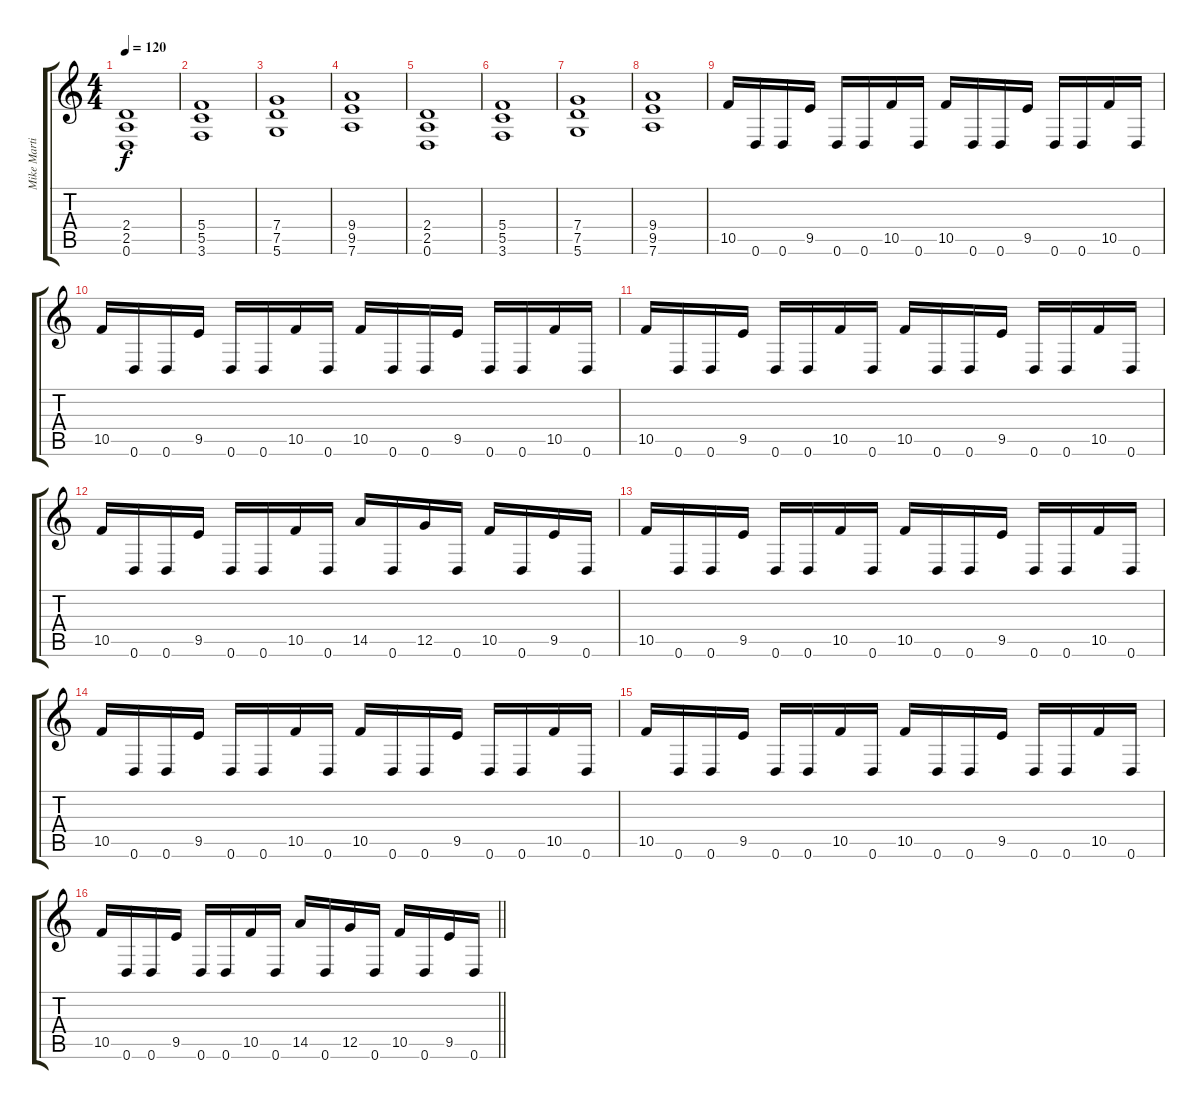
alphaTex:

\track ("Mike Martin" "Mike Marti") {instrument distortionguitar}
\staff {score tabs}
\tuning (D4 A3 F3 C3 G2 D2) {hide}
\ts (4 4)
\section ("" "")
\tempo 120
\clef g2
\ks c
(2.4 2.5 0.6).1{dy f} |
(5.4 5.5 3.6).1 |
(7.4 7.5 5.6).1 |
(9.4 9.5 7.6).1 |
(2.4 2.5 0.6).1 |
(5.4 5.5 3.6).1 |
(7.4 7.5 5.6).1 |
(9.4 9.5 7.6).1 |
10.5.16 0.6.16 0.6.16 9.5.16 0.6.16 0.6.16 10.5.16 0.6.16 10.5.16 0.6.16 0.6.16 9.5.16 0.6.16 0.6.16 10.5.16 0.6.16 |
10.5.16 0.6.16 0.6.16 9.5.16 0.6.16 0.6.16 10.5.16 0.6.16 10.5.16 0.6.16 0.6.16 9.5.16 0.6.16 0.6.16 10.5.16 0.6.16 |
10.5.16 0.6.16 0.6.16 9.5.16 0.6.16 0.6.16 10.5.16 0.6.16 10.5.16 0.6.16 0.6.16 9.5.16 0.6.16 0.6.16 10.5.16 0.6.16 |
10.5.16 0.6.16 0.6.16 9.5.16 0.6.16 0.6.16 10.5.16 0.6.16 14.5.16 0.6.16 12.5.16 0.6.16 10.5.16 0.6.16 9.5.16 0.6.16 |
10.5.16 0.6.16 0.6.16 9.5.16 0.6.16 0.6.16 10.5.16 0.6.16 10.5.16 0.6.16 0.6.16 9.5.16 0.6.16 0.6.16 10.5.16 0.6.16 |
10.5.16 0.6.16 0.6.16 9.5.16 0.6.16 0.6.16 10.5.16 0.6.16 10.5.16 0.6.16 0.6.16 9.5.16 0.6.16 0.6.16 10.5.16 0.6.16 |
10.5.16 0.6.16 0.6.16 9.5.16 0.6.16 0.6.16 10.5.16 0.6.16 10.5.16 0.6.16 0.6.16 9.5.16 0.6.16 0.6.16 10.5.16 0.6.16 |
\barLineRight lightlight
10.5.16 0.6.16 0.6.16 9.5.16 0.6.16 0.6.16 10.5.16 0.6.16 14.5.16 0.6.16 12.5.16 0.6.16 10.5.16 0.6.16 9.5.16 0.6.16
